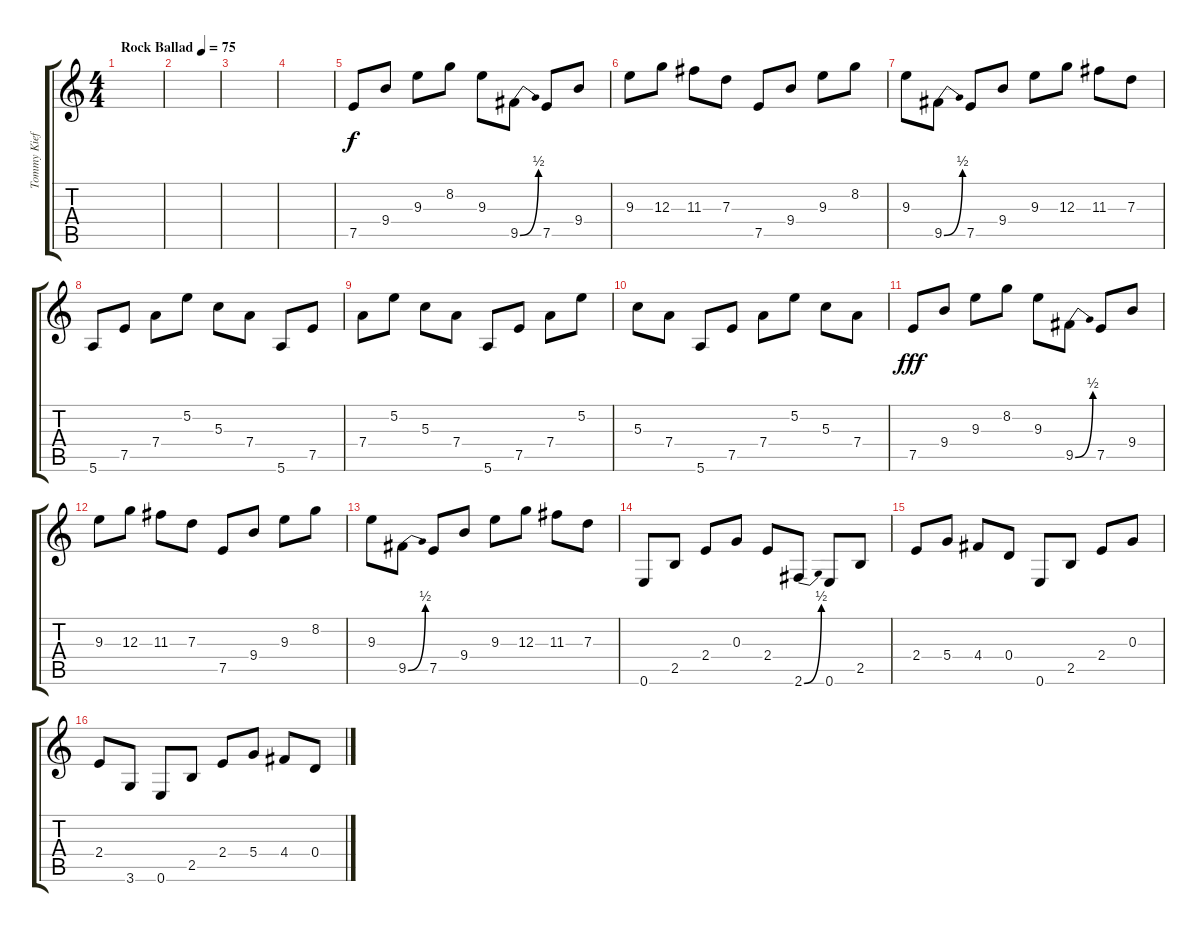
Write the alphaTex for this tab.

\track ("Tommy Kieffer Rithm" "Tommy Kief") {instrument electricguitarjazz}
\staff {score tabs}
\tuning (E4 B3 G3 D3 A2 E2) {hide}
\ts (4 4)
\tempo (75 "Rock Ballad")
\clef g2
\ks c
|
|
|
|
7.5.8 9.4.8 9.3.8 8.2.8 9.3.8 9.5{be (bend 0 0 60 2)}.8 7.5.8 9.4.8 |
9.3.8 12.3.8 11.3.8 7.3.8 7.5.8 9.4.8 9.3.8 8.2.8 |
9.3.8 9.5{be (bend 0 0 60 2)}.8 7.5.8 9.4.8 9.3.8 12.3.8 11.3.8 7.3.8 |
5.6.8{dy f} 7.5.8 7.4.8 5.2.8 5.3.8 7.4.8 5.6.8 7.5.8 |
7.4.8 5.2.8 5.3.8 7.4.8 5.6.8 7.5.8 7.4.8 5.2.8 |
5.3.8 7.4.8 5.6.8 7.5.8 7.4.8 5.2.8 5.3.8 7.4.8 |
7.5.8{dy fff} 9.4.8 9.3.8 8.2.8 9.3.8 9.5{be (bend 0 0 60 2)}.8 7.5.8 9.4.8 |
9.3.8 12.3.8 11.3.8 7.3.8 7.5.8 9.4.8 9.3.8 8.2.8 |
9.3.8 9.5{be (bend 0 0 60 2)}.8 7.5.8 9.4.8 9.3.8 12.3.8 11.3.8 7.3.8 |
0.6.8 2.5.8 2.4.8 0.3.8 2.4.8 2.6{be (bend 0 0 60 2)}.8 0.6.8 2.5.8 |
2.4.8 5.4.8 4.4.8 0.4.8 0.6.8 2.5.8 2.4.8 0.3.8 |
2.4.8 3.6.8 0.6.8 2.5.8 2.4.8 5.4.8 4.4.8 0.4.8
